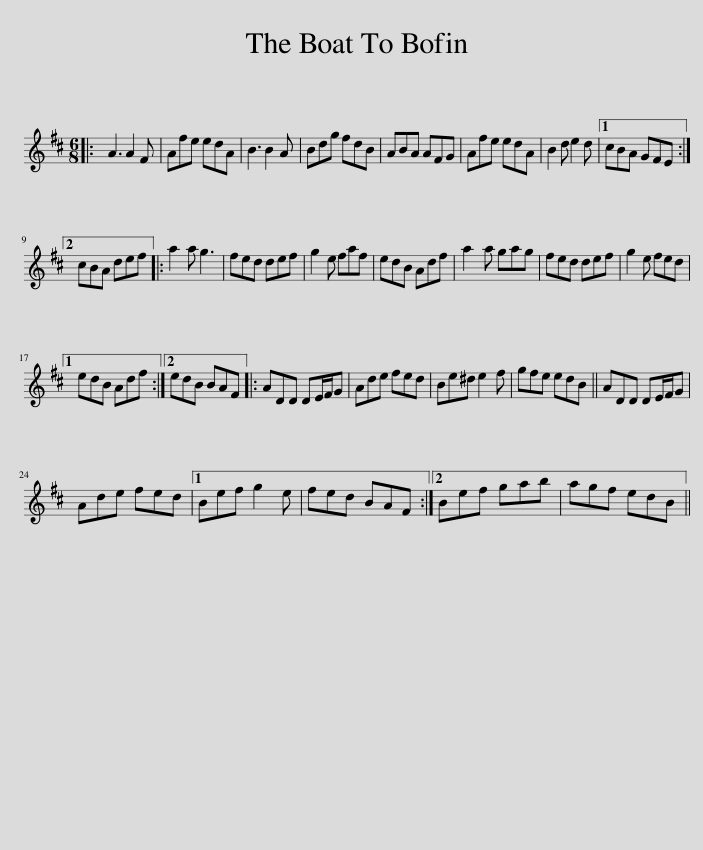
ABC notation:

X:1
L:1/8
M:6/8
I:linebreak $
K:D
V:1 treble
V:1
|: A3 A2 F | Afe edA | B3 B2 A | Bdg fdB | ABA AFG | %5
 Afe edA | B2 d e2 d |1 cBA GFE :|2$ cBA def |: a2 a g3 | %10
 fed def | g2 e faf | edB Adf | a2 a gag | fed def | %15
 g2 e fed |1$ edB Adf :|2 edB BAF |: ADD DE/F/G | Ade fed | %20
 Be^d e2 f | gfe edB || ADD DE/F/G |$ Ade fed |1 Bef g2 e | %25
 fed BAF :|2 Bef gab | agf edB || %28
